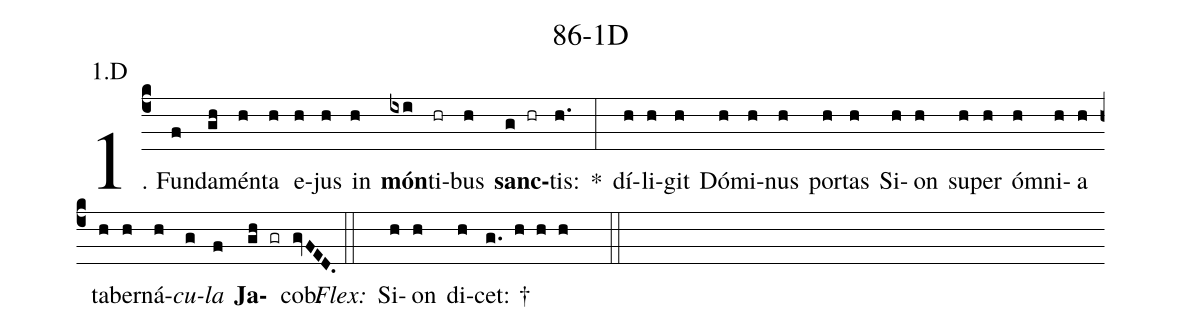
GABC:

name: 86-1D;
annotation: 1.D;
%%
(c4)1. Fun(f)da(gh)mén(h)ta(h) e(h)jus(h) in(h) <b>món</b>(ixi)ti(hr)bus(h) <b>sanc</b>(g hr)tis:(h.) *(:) dí(h)li(h)git(h) Dó(h)mi(h)nus(h) por(h)tas(h) Si(h)on(h) su(h)per(h) óm(h)ni(h)a(h) ta(h)ber(h)ná(h)<i>cu</i>(g)<i>la</i>(f) <b>Ja</b>(gh gr)cob.(gvFED.) (::)
<i>Flex:</i>()  Si(h)on(h) di(h)cet: †(g. h h h  ::)
